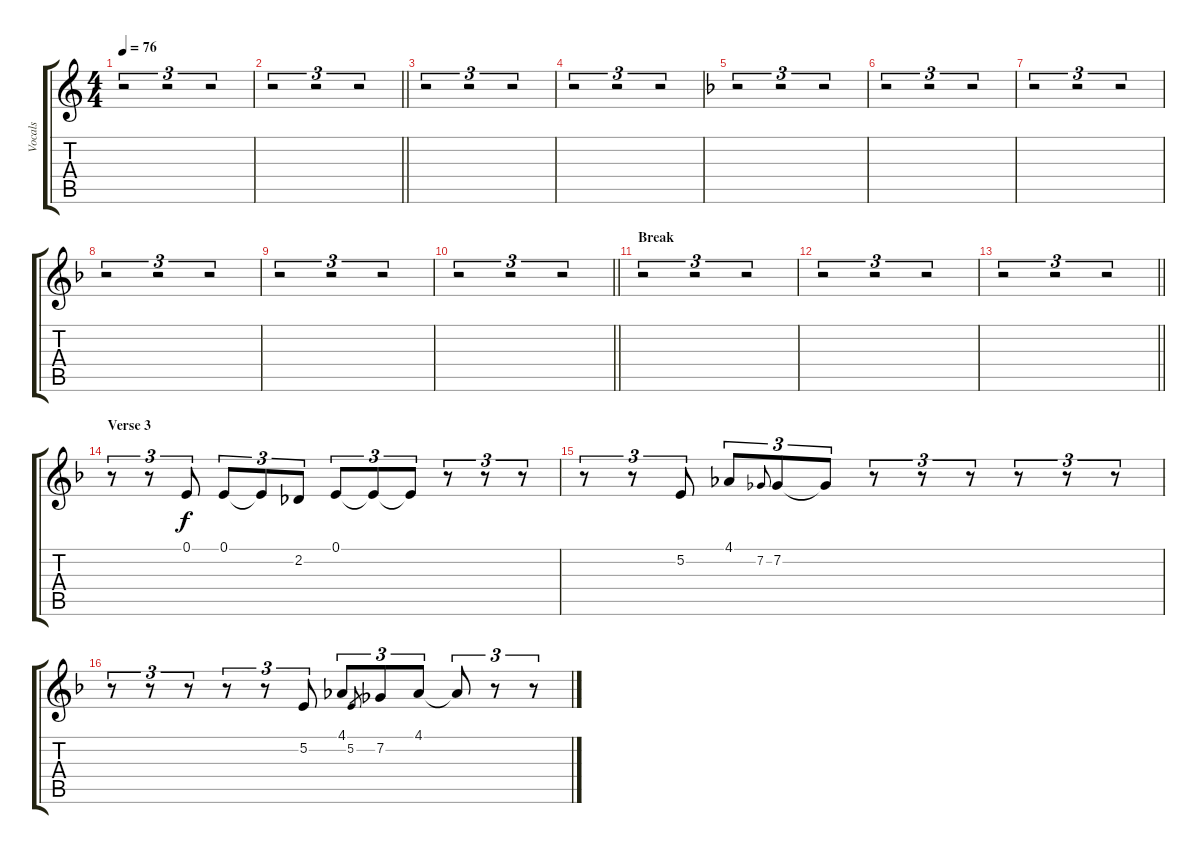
\track ("Vocals" "Vocals") {instrument harmonica}
\staff {score tabs}
\tuning (E4 B3 G3 D3 A2 E2) {hide}
\ts (4 4)
\tempo 76
\clef g2
\ks c
r.2{tu (3 2) dy f} r.2{tu (3 2)} r.2{tu (3 2)} |
\barLineRight lightlight
r.2{tu (3 2)} r.2{tu (3 2)} r.2{tu (3 2)} |
r.2{tu (3 2)} r.2{tu (3 2)} r.2{tu (3 2)} |
r.2{tu (3 2)} r.2{tu (3 2)} r.2{tu (3 2)} |
\ks f
r.2{tu (3 2)} r.2{tu (3 2)} r.2{tu (3 2)} |
r.2{tu (3 2)} r.2{tu (3 2)} r.2{tu (3 2)} |
r.2{tu (3 2)} r.2{tu (3 2)} r.2{tu (3 2)} |
r.2{tu (3 2)} r.2{tu (3 2)} r.2{tu (3 2)} |
r.2{tu (3 2)} r.2{tu (3 2)} r.2{tu (3 2)} |
\barLineRight lightlight
r.2{tu (3 2)} r.2{tu (3 2)} r.2{tu (3 2)} |
\section ("" "Break")
r.2{tu (3 2)} r.2{tu (3 2)} r.2{tu (3 2)} |
r.2{tu (3 2)} r.2{tu (3 2)} r.2{tu (3 2)} |
\barLineRight lightlight
r.2{tu (3 2)} r.2{tu (3 2)} r.2{tu (3 2)} |
\section ("" "Verse 3")
r.8{tu (3 2)} r.8{tu (3 2)} 0.1.8{tu (3 2)} 0.1.8{tu (3 2)} 0.1{t}.8{tu (3 2)} 2.2.8{tu (3 2)} 0.1.8{tu (3 2)} 0.1{t}.8{tu (3 2)} 0.1{t}.8{tu (3 2)} r.8{tu (3 2)} r.8{tu (3 2)} r.8{tu (3 2)} |
r.8{tu (3 2)} r.8{tu (3 2)} 5.2.8{tu (3 2)} 4.1.8{tu (3 2)} 7.2.8{gr onbeat} 7.2.8{tu (3 2)} 7.2{t}.8{tu (3 2)} r.8{tu (3 2)} r.8{tu (3 2)} r.8{tu (3 2)} r.8{tu (3 2)} r.8{tu (3 2)} r.8{tu (3 2)} |
r.8{tu (3 2)} r.8{tu (3 2)} r.8{tu (3 2)} r.8{tu (3 2)} r.8{tu (3 2)} 5.2.8{tu (3 2)} 4.1.8{tu (3 2)} 5.2.8{gr} 7.2.8{tu (3 2)} 4.1.8{tu (3 2)} 4.1{t}.8{tu (3 2)} r.8{tu (3 2)} r.8{tu (3 2)}
